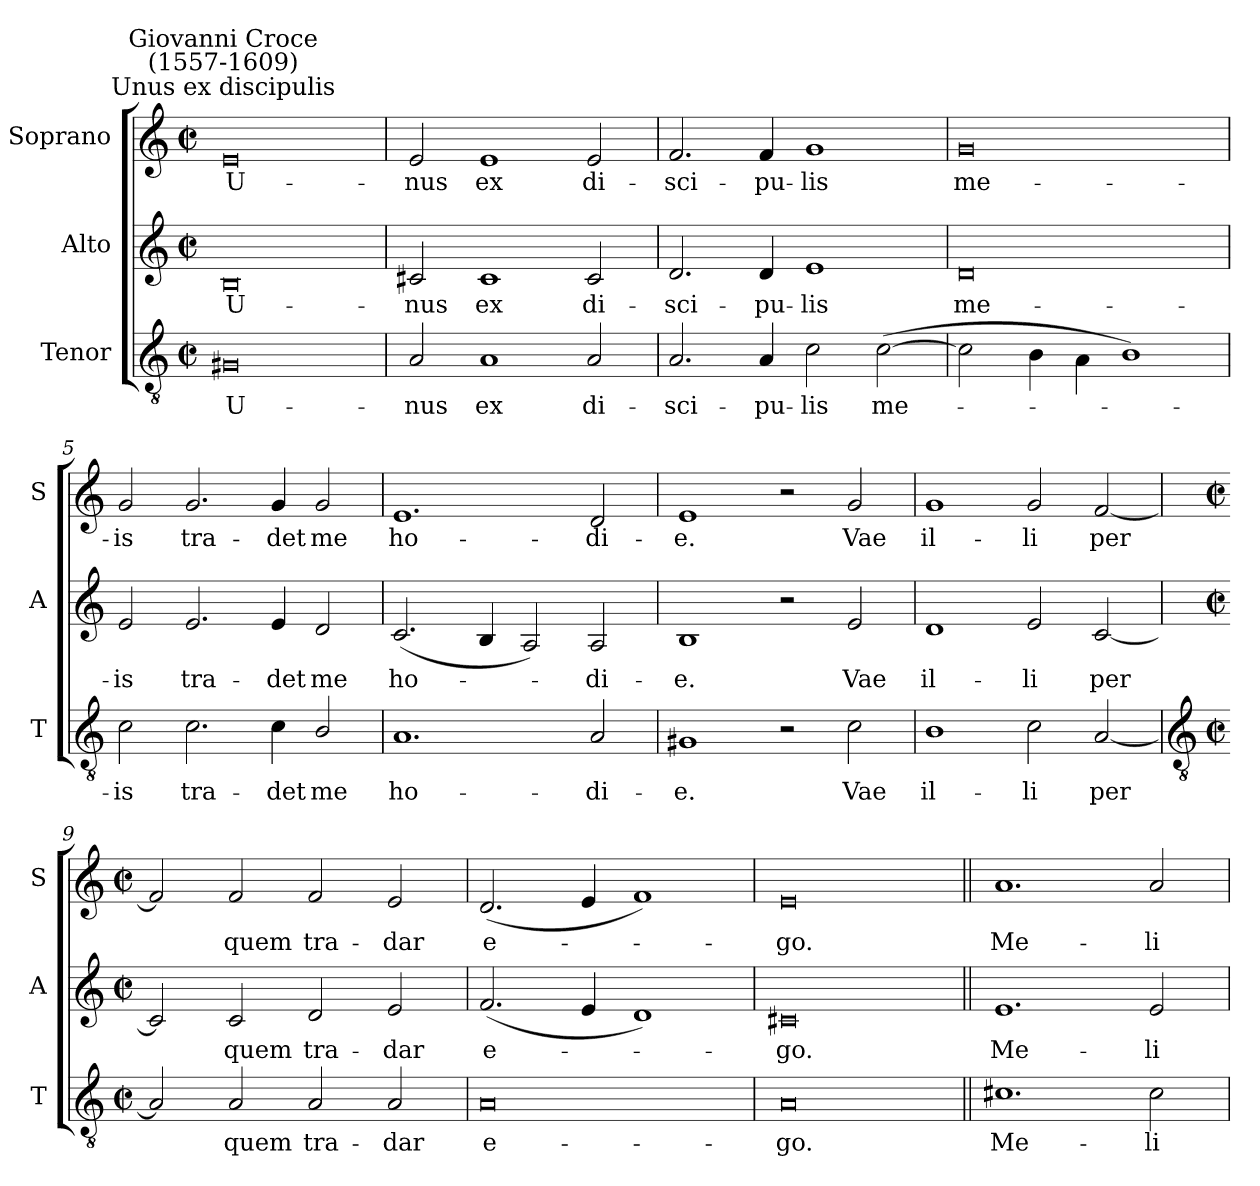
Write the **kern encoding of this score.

**kern	**text	**kern	**text	**kern	**text
*part3	*part3	*part2	*part2	*part1	*part1
*staff3	*staff3	*staff2	*staff2	*staff1	*staff1
*I"Tenor	*	*I"Alto	*	*I"Soprano	*
*I'T	*	*I'A	*	*I'S	*
*clefGv2	*	*clefG2	*	*clefG2	*
*k[]	*	*k[]	*	*k[]	*
*C:	*	*C:	*	*C:	*
*M4/2	*	*M4/2	*	*M4/2	*
*met(c|)	*	*met(c|)	*	*met(c|)	*
=1	=1	=1	=1	=1	=1
!	!	!	!	!LO:TX:a:cj:t=Unus ex discipulis	!
!	!	!	!	!LO:TX:a:cj:t=Giovanni Croce\n(1557-1609)	!
!	!LO:LY:b	!	!LO:LY:b	!	!LO:LY:b
0G#X	U-	0B	U-	0e	U-
=2	=2	=2	=2	=2	=2
!	!LO:LY:b	!	!LO:LY:b	!	!LO:LY:b
2A	-nus	2c#X	-nus	2e	-nus
!	!LO:LY:b	!	!LO:LY:b	!	!LO:LY:b
1A	ex	1c#	ex	1e	ex
!	!LO:LY:b	!	!LO:LY:b	!	!LO:LY:b
2A	di-	2c#	di-	2e	di-
=3	=3	=3	=3	=3	=3
!	!LO:LY:b	!	!LO:LY:b	!	!LO:LY:b
2.A	-sci-	2.d	-sci-	2.f	-sci-
!	!LO:LY:b	!	!LO:LY:b	!	!LO:LY:b
4A	-pu-	4d	-pu-	4f	-pu-
!	!LO:LY:b	!	!LO:LY:b	!	!LO:LY:b
2c	-lis	1e	-lis	1g	-lis
!	!LO:LY:b	!	!	!	!
(>[2c	me-	.	.	.	.
=4	=4	=4	=4	=4	=4
!	!	!	!LO:LY:b	!	!LO:LY:b
2c]	.	0d	me-	0g	me-
4B\	.	.	.	.	.
4A\	.	.	.	.	.
1B)	.	.	.	.	.
=5	=5	=5	=5	=5	=5
!	!LO:LY:b	!	!LO:LY:b	!	!LO:LY:b
2c	is	2e	-is	2g	-is
!	!LO:LY:b	!	!LO:LY:b	!	!LO:LY:b
2.c	tra-	2.e	tra-	2.g	tra-
!	!LO:LY:b	!	!LO:LY:b	!	!LO:LY:b
4c	-det	4e	-det	4g	-det
!	!LO:LY:b	!	!LO:LY:b	!	!LO:LY:b
2B/	me	2d	me	2g	me
=6	=6	=6	=6	=6	=6
!	!LO:LY:b	!	!LO:LY:b	!	!LO:LY:b
1.A	ho-	(<2.c	ho-	1.e	ho-
.	.	4B	.	.	.
.	.	2A)	.	.	.
!	!LO:LY:b	!	!LO:LY:b	!	!LO:LY:b
2A	-di-	2A	di-	2d	-di-
=7	=7	=7	=7	=7	=7
!	!LO:LY:b	!	!LO:LY:b	!	!LO:LY:b
1G#X	-e.	1B	-e.	1e	-e.
2r	.	2r	.	2r	.
!	!LO:LY:b	!	!LO:LY:b	!	!LO:LY:b
2c	Vae	2e	Vae	2g	Vae
=8	=8	=8	=8	=8	=8
!	!LO:LY:b	!	!LO:LY:b	!	!LO:LY:b
1B	il-	1d	il-	1g	il-
!	!LO:LY:b	!	!LO:LY:b	!	!LO:LY:b
2c	-li	2e	-li	2g	-li
!	!LO:LY:b	!	!LO:LY:b	!	!LO:LY:b
[2A	per	[2c	per	[2f	per
!!LO:LB:g=z
=9	=9	=9	=9	=9	=9
*clefGv2	*	*	*	*	*
*M4/2	*	*M4/2	*	*M4/2	*
*met(c|)	*	*met(c|)	*	*met(c|)	*
2A]	.	2c]	.	2f]	.
!	!LO:LY:b	!	!LO:LY:b	!	!LO:LY:b
2A	quem	2c	quem	2f	quem
!	!LO:LY:b	!	!LO:LY:b	!	!LO:LY:b
2A	tra-	2d	tra-	2f	tra-
!	!LO:LY:b	!	!LO:LY:b	!	!LO:LY:b
2A	-dar	2e	-dar	2e	-dar
=10	=10	=10	=10	=10	=10
!	!LO:LY:b	!	!LO:LY:b	!	!LO:LY:b
0A	e-	(<2.f	e-	(<2.d	e-
.	.	4e	.	4e	.
.	.	1d)	.	1f)	.
=11	=11	=11	=11	=11	=11
!	!LO:LY:b	!	!LO:LY:b	!	!LO:LY:b
0A	-go.	0c#X	go.	0e	go.
=12||	=12||	=12||	=12||	=12||	=12||
!	!LO:LY:b	!	!LO:LY:b	!	!LO:LY:b
1.c#X	Me-	1.e	Me-	1.a	Me-
!	!LO:LY:b	!	!LO:LY:b	!	!LO:LY:b
2c#	-li-	2e	-li-	2a	-li-
=	=	=	=	=	=
*-	*-	*-	*-	*-	*-
